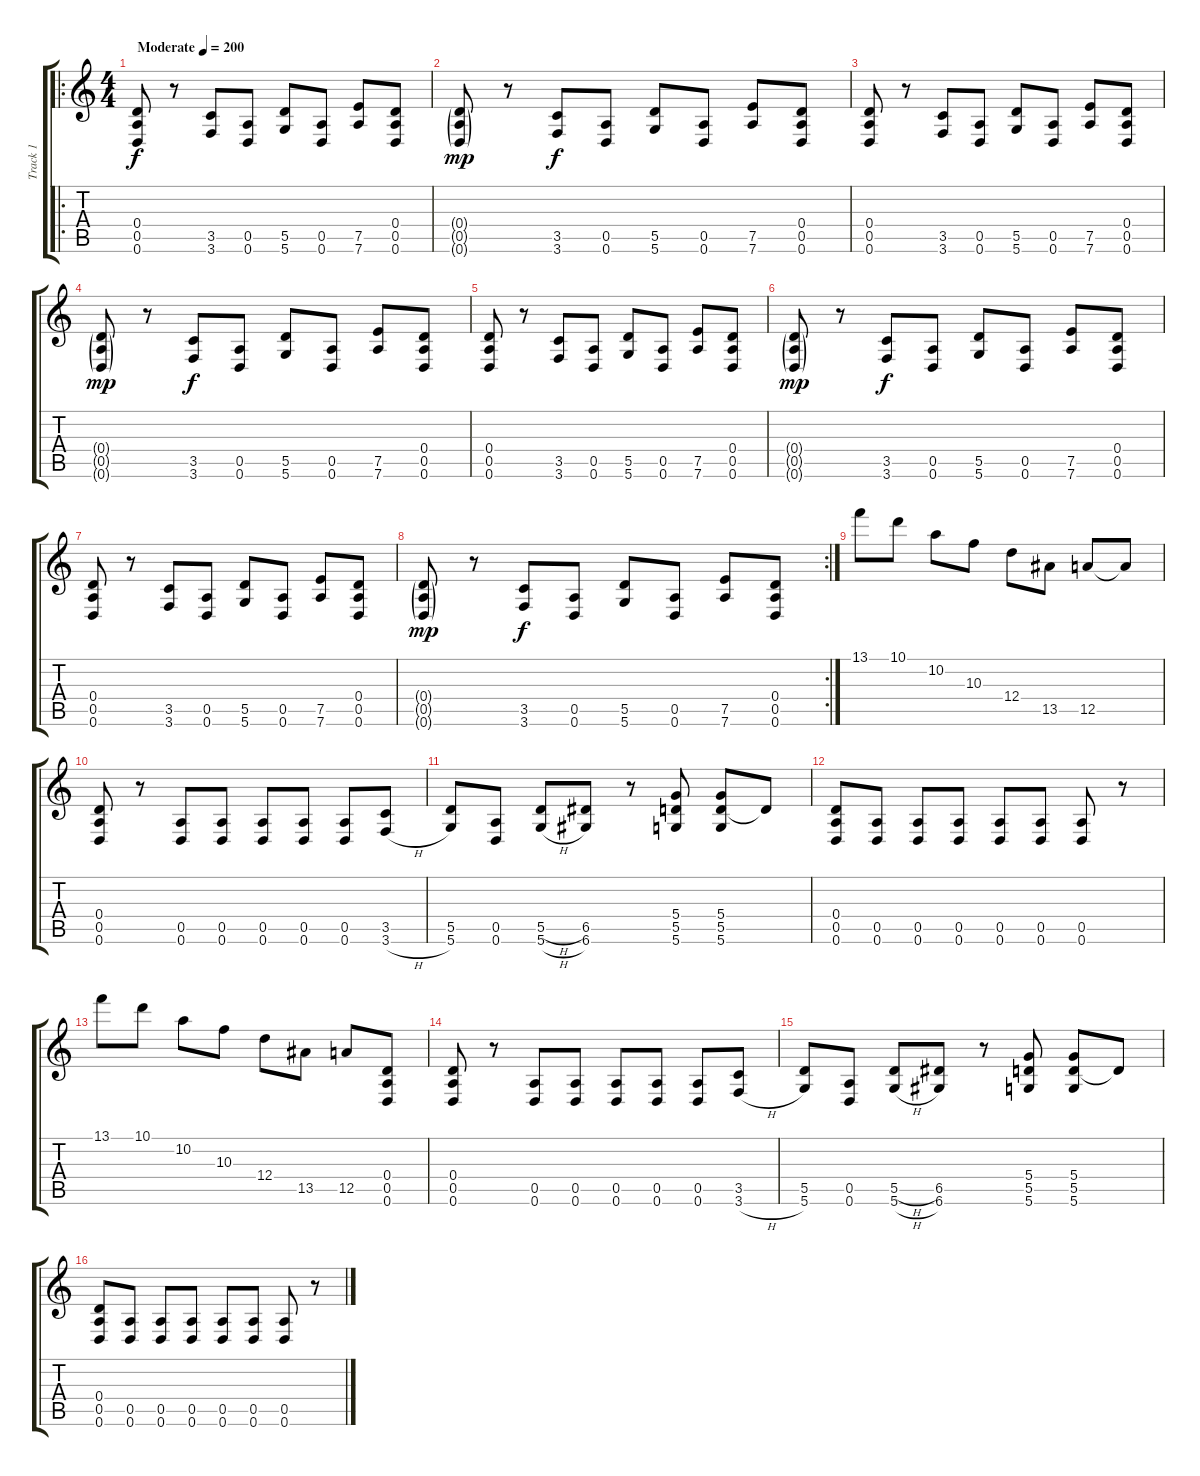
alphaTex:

\track ("Track 1" "Track 1") {instrument distortionguitar}
\staff {score tabs}
\tuning (E4 B3 G3 D3 A2 D2) {hide}
\ro
\ts (4 4)
\tempo (200 "Moderate")
\clef g2
\ks c
(0.4 0.5 0.6).8{dy f instrument distortionguitar} r.8 (3.5 3.6).8 (0.5 0.6).8 (5.5 5.6).8 (0.5 0.6).8 (7.5 7.6).8 (0.4 0.5 0.6).8 |
(0.4{g} 0.5{g} 0.6{g}).8{dy mp} r.8 (3.5 3.6).8{dy f} (0.5 0.6).8 (5.5 5.6).8 (0.5 0.6).8 (7.5 7.6).8 (0.4 0.5 0.6).8 |
(0.4 0.5 0.6).8 r.8 (3.5 3.6).8 (0.5 0.6).8 (5.5 5.6).8 (0.5 0.6).8 (7.5 7.6).8 (0.4 0.5 0.6).8 |
(0.4{g} 0.5{g} 0.6{g}).8{dy mp} r.8 (3.5 3.6).8{dy f} (0.5 0.6).8 (5.5 5.6).8 (0.5 0.6).8 (7.5 7.6).8 (0.4 0.5 0.6).8 |
(0.4 0.5 0.6).8 r.8 (3.5 3.6).8 (0.5 0.6).8 (5.5 5.6).8 (0.5 0.6).8 (7.5 7.6).8 (0.4 0.5 0.6).8 |
(0.4{g} 0.5{g} 0.6{g}).8{dy mp} r.8 (3.5 3.6).8{dy f} (0.5 0.6).8 (5.5 5.6).8 (0.5 0.6).8 (7.5 7.6).8 (0.4 0.5 0.6).8 |
(0.4 0.5 0.6).8 r.8 (3.5 3.6).8 (0.5 0.6).8 (5.5 5.6).8 (0.5 0.6).8 (7.5 7.6).8 (0.4 0.5 0.6).8 |
\rc 2
(0.4{g} 0.5{g} 0.6{g}).8{dy mp} r.8 (3.5 3.6).8{dy f} (0.5 0.6).8 (5.5 5.6).8 (0.5 0.6).8 (7.5 7.6).8 (0.4 0.5 0.6).8 |
13.1.8 10.1.8 10.2.8 10.3.8 12.4.8 13.5.8 12.5.8 12.5{t}.8 |
(0.4 0.5 0.6).8 r.8 (0.5 0.6).8 (0.5 0.6).8 (0.5 0.6).8 (0.5 0.6).8 (0.5 0.6).8 (3.5 3.6{h}).8 |
(5.5 5.6).8 (0.5 0.6).8 (5.5{h} 5.6{h}).8 (6.5 6.6).8 r.8 (5.4 5.5 5.6).8 (5.4 5.5 5.6).8 5.5{t}.8 |
(0.4 0.5 0.6).8 (0.5 0.6).8 (0.5 0.6).8 (0.5 0.6).8 (0.5 0.6).8 (0.5 0.6).8 (0.5 0.6).8 r.8 |
13.1.8 10.1.8 10.2.8 10.3.8 12.4.8 13.5.8 12.5.8 (0.4 0.5 0.6).8 |
(0.4 0.5 0.6).8 r.8 (0.5 0.6).8 (0.5 0.6).8 (0.5 0.6).8 (0.5 0.6).8 (0.5 0.6).8 (3.5 3.6{h}).8 |
(5.5 5.6).8 (0.5 0.6).8 (5.5{h} 5.6{h}).8 (6.5 6.6).8 r.8 (5.4 5.5 5.6).8 (5.4 5.5 5.6).8 5.5{t}.8 |
(0.4 0.5 0.6).8 (0.5 0.6).8 (0.5 0.6).8 (0.5 0.6).8 (0.5 0.6).8 (0.5 0.6).8 (0.5 0.6).8 r.8
